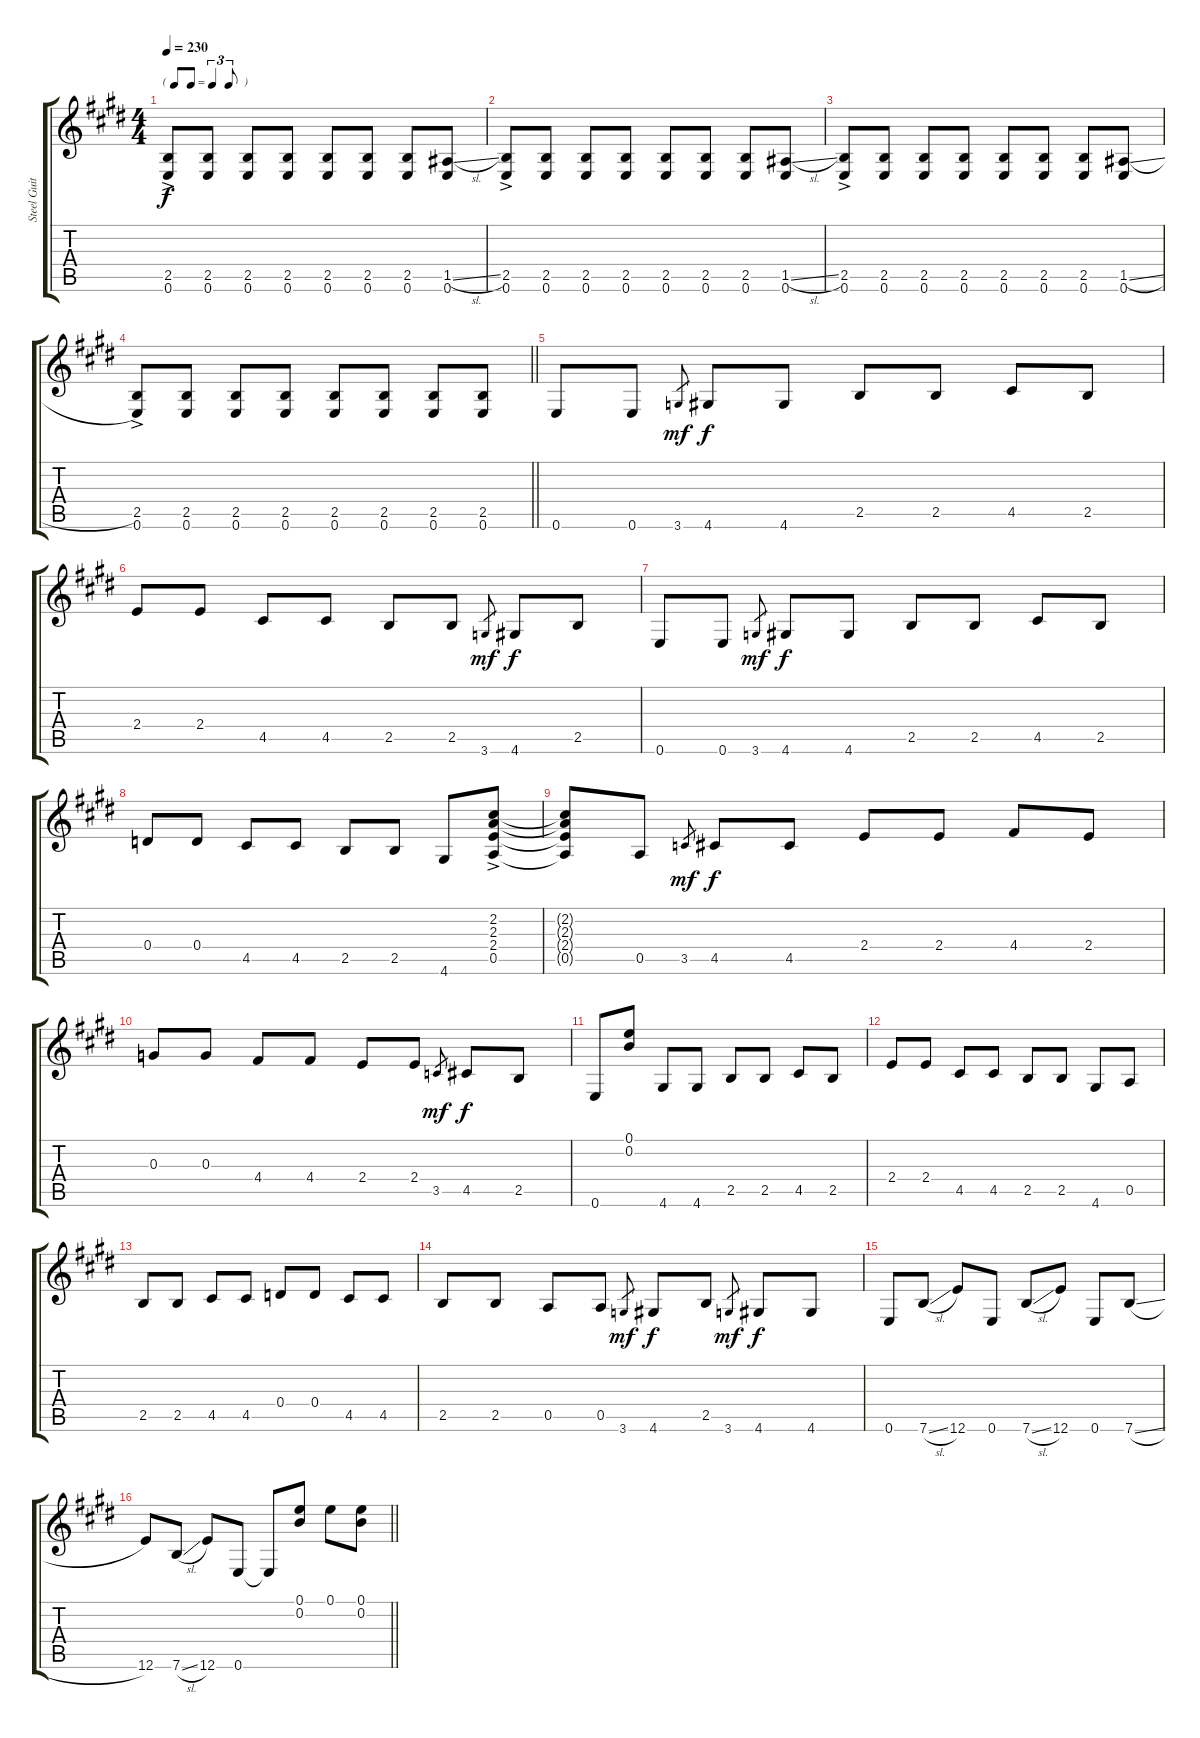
\track ("Steel Guitar" "Steel Guit") {instrument acousticguitarsteel}
\staff {score tabs}
\tuning (E4 B3 G3 D3 A2 E2) {hide}
\ts (4 4)
\tf triplet8th
\tempo 230
\clef g2
\ks e
(2.5{ac} 0.6{ac}).8{dy f instrument acousticguitarsteel} (2.5 0.6).8 (2.5 0.6).8 (2.5 0.6).8 (2.5 0.6).8 (2.5 0.6).8 (2.5 0.6).8 (1.5{sl} 0.6).8 |
(2.5{ac} 0.6{ac}).8 (2.5 0.6).8 (2.5 0.6).8 (2.5 0.6).8 (2.5 0.6).8 (2.5 0.6).8 (2.5 0.6).8 (1.5{sl} 0.6).8 |
(2.5{ac} 0.6{ac}).8 (2.5 0.6).8 (2.5 0.6).8 (2.5 0.6).8 (2.5 0.6).8 (2.5 0.6).8 (2.5 0.6).8 (1.5{sl} 0.6).8 |
\barLineRight lightlight
(2.5{ac} 0.6{ac}).8 (2.5 0.6).8 (2.5 0.6).8 (2.5 0.6).8 (2.5 0.6).8 (2.5 0.6).8 (2.5 0.6).8 (2.5 0.6).8 |
0.6.8 0.6.8 3.6.8{gr dy mf} 4.6.8{dy f} 4.6.8 2.5.8 2.5.8 4.5.8 2.5.8 |
2.4.8 2.4.8 4.5.8 4.5.8 2.5.8 2.5.8 3.6.8{gr dy mf} 4.6.8{dy f} 2.5.8 |
0.6.8 0.6.8 3.6.8{gr dy mf} 4.6.8{dy f} 4.6.8 2.5.8 2.5.8 4.5.8 2.5.8 |
0.4.8 0.4.8 4.5.8 4.5.8 2.5.8 2.5.8 4.6.8 (2.2{ac} 2.3{ac} 2.4{ac} 0.5{ac}).8 |
(2.2{t} 2.3{t} 2.4{t} 0.5{t}).8 0.5.8 3.5.8{gr dy mf} 4.5.8{dy f} 4.5.8 2.4.8 2.4.8 4.4.8 2.4.8 |
0.3.8 0.3.8 4.4.8 4.4.8 2.4.8 2.4.8 3.5.8{gr dy mf} 4.5.8{dy f} 2.5.8 |
0.6.8 (0.1 0.2).8 4.6.8 4.6.8 2.5.8 2.5.8 4.5.8 2.5.8 |
2.4.8 2.4.8 4.5.8 4.5.8 2.5.8 2.5.8 4.6.8 0.5.8 |
2.5.8 2.5.8 4.5.8 4.5.8 0.4.8 0.4.8 4.5.8 4.5.8 |
2.5.8 2.5.8 0.5.8 0.5.8 3.6.8{gr dy mf} 4.6.8{dy f} 2.5.8 3.6.8{gr dy mf} 4.6.8{dy f} 4.6.8 |
0.6.8 7.6{sl}.8 12.6.8 0.6.8 7.6{sl}.8 12.6.8 0.6.8 7.6{sl}.8 |
\barLineRight lightlight
12.6.8 7.6{sl}.8 12.6.8 0.6.8 0.6{t}.8 (0.1 0.2).8 0.1.8 (0.1 0.2).8
